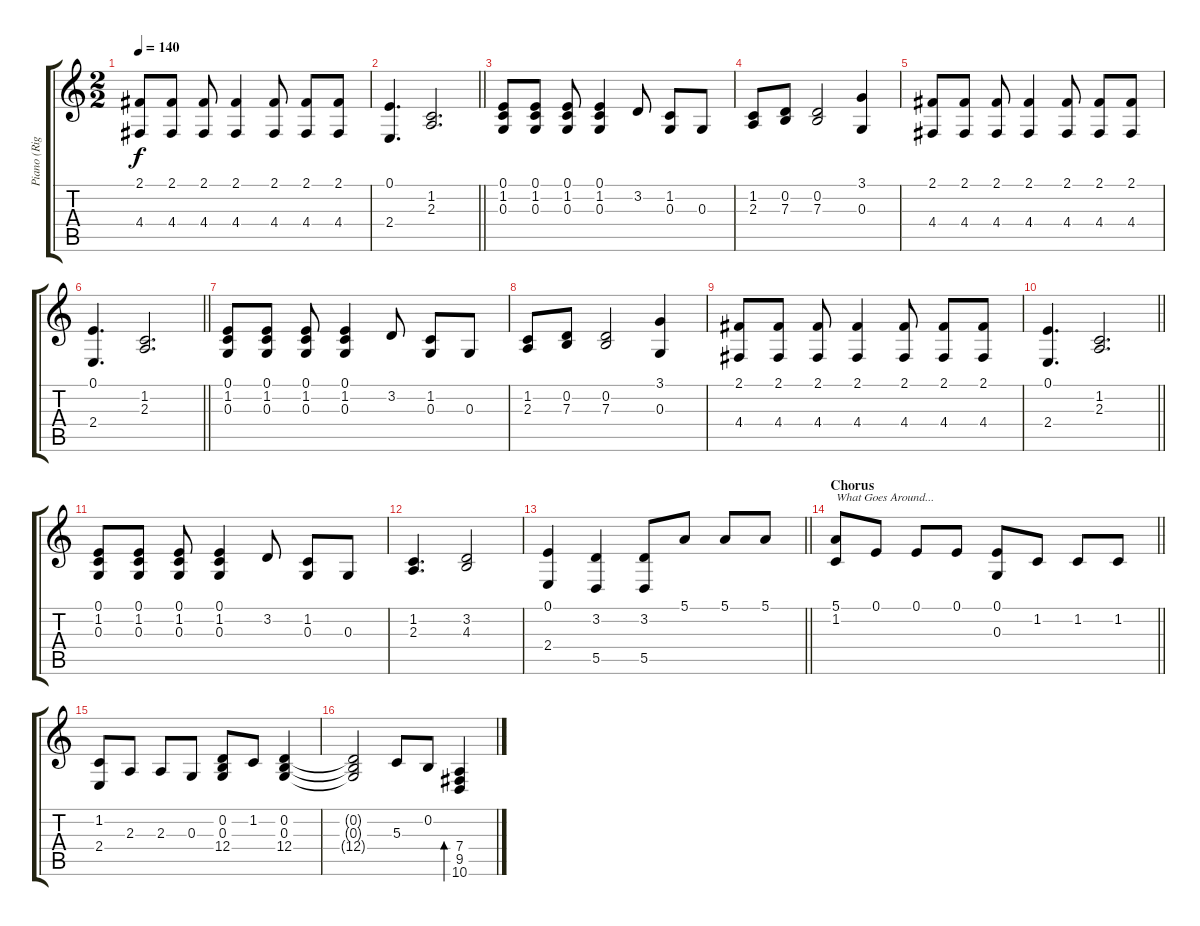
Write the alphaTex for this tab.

\track ("Piano (Right Hand)" "Piano (Rig") {instrument acousticgrandpiano}
\staff {score tabs}
\tuning (E4 B3 G3 D3 A2 E2) {hide}
\ts (2 2)
\tempo 140
\clef g2
\ks c
(2.1 4.4).8{dy f} (2.1 4.4).8 (2.1 4.4).8 (2.1 4.4).4 (2.1 4.4).8 (2.1 4.4).8 (2.1 4.4).8 |
\barLineRight lightlight
(0.1 2.4).4{d} (1.2 2.3).2{d} |
(0.1 1.2 0.3).8 (0.1 1.2 0.3).8 (0.1 1.2 0.3).8 (0.1 1.2 0.3).4 3.2.8 (1.2 0.3).8 0.3.8 |
(1.2 2.3).8 (0.2 7.3).8 (0.2 7.3).2 (3.1 0.3).4 |
(2.1 4.4).8 (2.1 4.4).8 (2.1 4.4).8 (2.1 4.4).4 (2.1 4.4).8 (2.1 4.4).8 (2.1 4.4).8 |
\barLineRight lightlight
(0.1 2.4).4{d} (1.2 2.3).2{d} |
(0.1 1.2 0.3).8 (0.1 1.2 0.3).8 (0.1 1.2 0.3).8 (0.1 1.2 0.3).4 3.2.8 (1.2 0.3).8 0.3.8 |
(1.2 2.3).8 (0.2 7.3).8 (0.2 7.3).2 (3.1 0.3).4 |
(2.1 4.4).8 (2.1 4.4).8 (2.1 4.4).8 (2.1 4.4).4 (2.1 4.4).8 (2.1 4.4).8 (2.1 4.4).8 |
\barLineRight lightlight
(0.1 2.4).4{d} (1.2 2.3).2{d} |
(0.1 1.2 0.3).8 (0.1 1.2 0.3).8 (0.1 1.2 0.3).8 (0.1 1.2 0.3).4 3.2.8 (1.2 0.3).8 0.3.8 |
(1.2 2.3).4{d} (3.2 4.3).2 |
\barLineRight lightlight
(0.1 2.4).4 (3.2 5.5).4 (3.2 5.5).8 5.1.8 5.1.8 5.1.8 |
\section ("" "Chorus")
\barLineRight lightlight
(5.1 1.2).8{txt "What Goes Around..."} 0.1.8 0.1.8 0.1.8 (0.1 0.3).8 1.2.8 1.2.8 1.2.8 |
(1.2 2.4).8 2.3.8 2.3.8 0.3.8 (0.2 0.3 12.4).8 1.2.8 (0.2 0.3 12.4).4 |
(0.2{t} 0.3{t} 12.4{t}).2 5.3.8 0.2.8 (7.4 9.5 10.6).4{bd 480}
